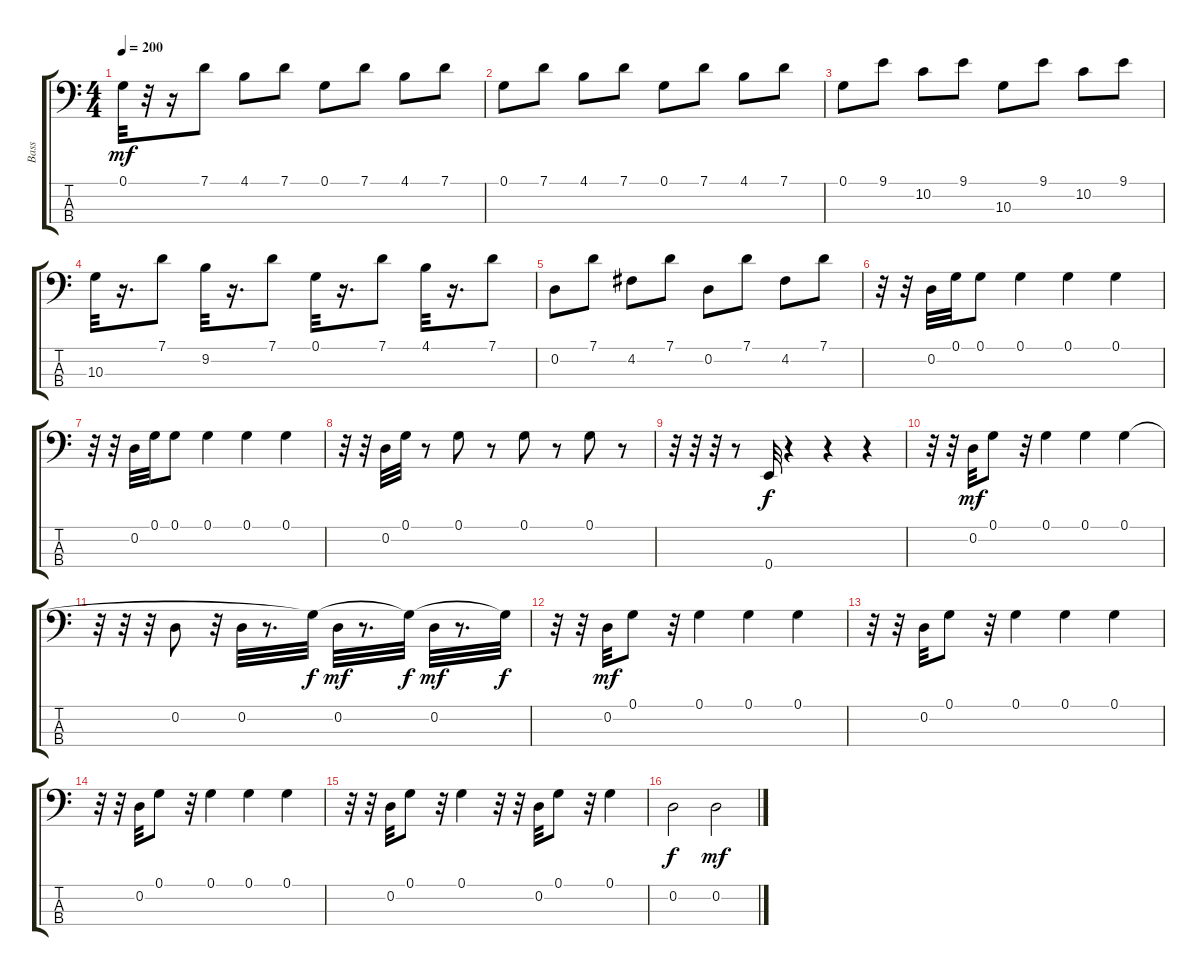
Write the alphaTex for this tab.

\track ("Bass" "Bass") {instrument synthbass2}
\staff {score tabs}
\tuning (G2 D2 A1 E1) {hide}
\ts (4 4)
\tempo 200
\clef f4
\ks c
0.1.32{dy mf} r.32 r.16 7.1.8 4.1.8 7.1.8 0.1.8 7.1.8 4.1.8 7.1.8 |
0.1.8 7.1.8 4.1.8 7.1.8 0.1.8 7.1.8 4.1.8 7.1.8 |
0.1.8 9.1.8 10.2.8 9.1.8 10.3.8 9.1.8 10.2.8 9.1.8 |
10.3.32 r.16{d} 7.1.8 9.2.32 r.16{d} 7.1.8 0.1.32 r.16{d} 7.1.8 4.1.32 r.16{d} 7.1.8 |
0.2.8 7.1.8 4.2.8 7.1.8 0.2.8 7.1.8 4.2.8 7.1.8 |
r.32 r.32 0.2.32 0.1.32 0.1.8 0.1.4 0.1.4 0.1.4 |
r.32 r.32 0.2.32 0.1.32 0.1.8 0.1.4 0.1.4 0.1.4 |
r.32 r.32 0.2.32 0.1.32 r.8 0.1.8 r.8 0.1.8 r.8 0.1.8 r.8 |
r.32 r.32 r.32 r.8 0.4.32{dy f} r.4 r.4 r.4 |
r.32 r.32 0.2.32{dy mf} 0.1.8 r.32 0.1.4 0.1.4 0.1.4 |
r.32 r.32 r.32 0.2.8 r.32 0.2.32 r.8{d} 0.1{t}.32{dy f} 0.2.32{dy mf} r.8{d} 0.1{t}.32{dy f} 0.2.32{dy mf} r.8{d} 0.1{t}.32{dy f} |
r.32 r.32 0.2.32{dy mf} 0.1.8 r.32 0.1.4 0.1.4 0.1.4 |
r.32 r.32 0.2.32 0.1.8 r.32 0.1.4 0.1.4 0.1.4 |
r.32 r.32 0.2.32 0.1.8 r.32 0.1.4 0.1.4 0.1.4 |
r.32 r.32 0.2.32 0.1.8 r.32 0.1.4 r.32 r.32 0.2.32 0.1.8 r.32 0.1.4 |
0.2.2{dy f} 0.2.2{dy mf}
